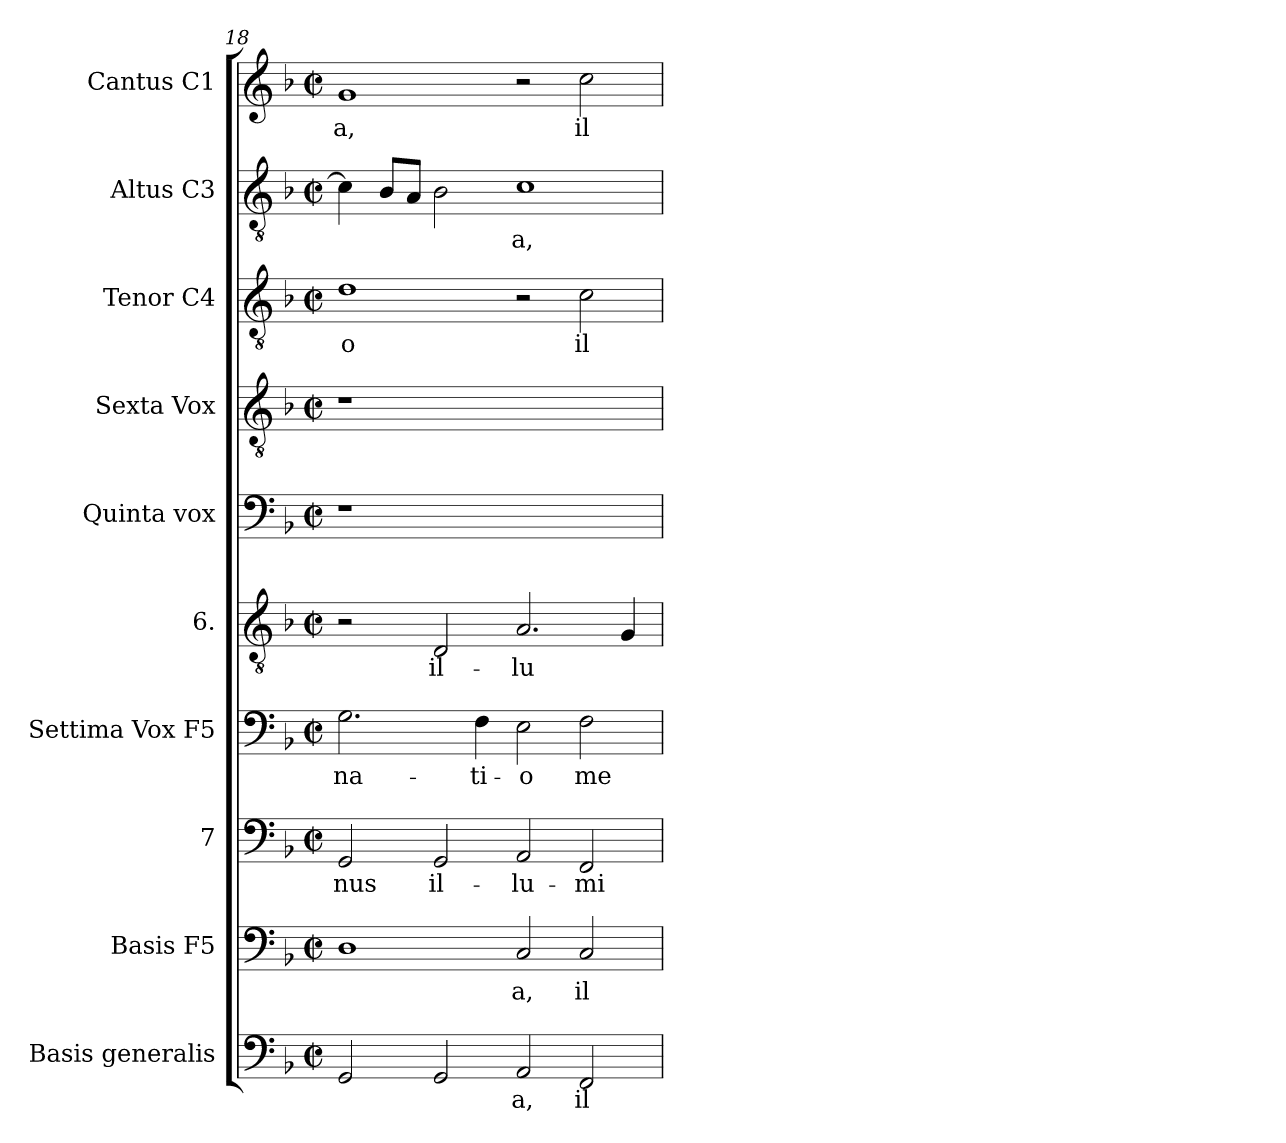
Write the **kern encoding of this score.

**kern	**text	**kern	**text	**kern	**text	**kern	**text	**kern	**text	**kern	**kern	**kern	**text	**kern	**text	**kern	**text
*part10	*part10	*part9	*part9	*part8	*part8	*part7	*part7	*part6	*part6	*part5	*part4	*part3	*part3	*part2	*part2	*part1	*part1
*staff10	*staff10	*staff9	*staff9	*staff8	*staff8	*staff7	*staff7	*staff6	*staff6	*staff5	*staff4	*staff3	*staff3	*staff2	*staff2	*staff1	*staff1
*I"Basis  generalis	*	*I"Basis  F5	*	*I"7	*	*I"Settima  Vox F5	*	*I"6.	*	*I"Quinta  vox	*I"Sexta  Vox	*I"Tenor  C4	*	*I"Altus  C3	*	*I"Cantus  C1	*
*	*	*I'B	*	*	*	*	*	*	*	*	*	*I'T	*	*I'A	*	*I'C	*
*clefF4	*	*clefF4	*	*clefF4	*	*clefF4	*	*clefGv2	*	*clefF4	*clefGv2	*clefGv2	*	*clefGv2	*	*clefG2	*
*k[b-]	*	*k[b-]	*	*k[b-]	*	*k[b-]	*	*k[b-]	*	*k[b-]	*k[b-]	*k[b-]	*	*k[b-]	*	*k[b-]	*
*F:	*	*F:	*	*F:	*	*F:	*	*F:	*	*F:	*F:	*F:	*	*F:	*	*F:	*
*M2/2	*	*M2/2	*	*M2/2	*	*M2/2	*	*M2/2	*	*M2/2	*M2/2	*M2/2	*	*M2/2	*	*M2/2	*
*met(c|)	*	*met(c|)	*	*met(c|)	*	*met(c|)	*	*met(c|)	*	*met(c|)	*met(c|)	*met(c|)	*	*met(c|)	*	*met(c|)	*
=18	=18	=18	=18	=18	=18	=18	=18	=18	=18	=18	=18	=18	=18	=18	=18	=18	=18
!	!LO:LY:a:cj	!	!LO:LY:b:cj	!	!LO:LY:b:cj	!	!LO:LY:b:cj	!	!	!	!	!	!LO:LY:b:cj	!	!LO:LY:b:cj	!	!LO:LY:b:cj
2GG/	.	1D	--	2GG/	-nus	2.G\	-na-	2r	.	1r	1r	1d	-o	4c\]	--	1g	-a,
!	!	!	!	!	!	!	!	!	!	!	!	!	!	!	!LO:LY:b:cj	!	!
.	.	.	.	.	.	.	.	.	.	.	.	.	.	8B-/L	--	.	.
!	!	!	!	!	!	!	!	!	!	!	!	!	!	!	!LO:LY:b:cj	!	!
.	.	.	.	.	.	.	.	.	.	.	.	.	.	8A/J	--	.	.
!	!LO:LY:a:cj	!	!	!	!LO:LY:b:cj	!	!	!	!LO:LY:b:cj	!	!	!	!	!	!LO:LY:b:cj	!	!
2GG/	.	.	.	2GG/	il-	.	.	2D/	il-	.	.	.	.	2B-\	--	.	.
!	!	!	!	!	!	!	!LO:LY:b:cj	!	!	!	!	!	!	!	!	!	!
.	.	.	.	.	.	4F\	-ti-	.	.	.	.	.	.	.	.	.	.
!	!LO:LY:a:cj	!	!LO:LY:b:cj	!	!LO:LY:b:cj	!	!LO:LY:b:cj	!	!LO:LY:b:cj	!	!	!	!	!	!LO:LY:b:cj	!	!
2AA/	a,	2C/	-a,	2AA/	-lu-	2E\	-o	2.A/	-lu-	1ryy	1ryy	2r	.	1c	-a,	2r	.
!	!LO:LY:a:cj	!	!LO:LY:b:cj	!	!LO:LY:b:cj	!	!LO:LY:b:cj	!	!	!	!	!	!LO:LY:b:cj	!	!	!	!LO:LY:b:cj
2FF/	il-	2C/	il-	2FF/	-mi-	2F\	me-	.	.	.	.	2c\	il-	.	.	2cc\	il-
!	!	!	!	!	!	!	!	!	!LO:LY:b:cj	!	!	!	!	!	!	!	!
.	.	.	.	.	.	.	.	4G/	--	.	.	.	.	.	.	.	.
=	=	=	=	=	=	=	=	=	=	=	=	=	=	=	=	=	=
*-	*-	*-	*-	*-	*-	*-	*-	*-	*-	*-	*-	*-	*-	*-	*-	*-	*-
